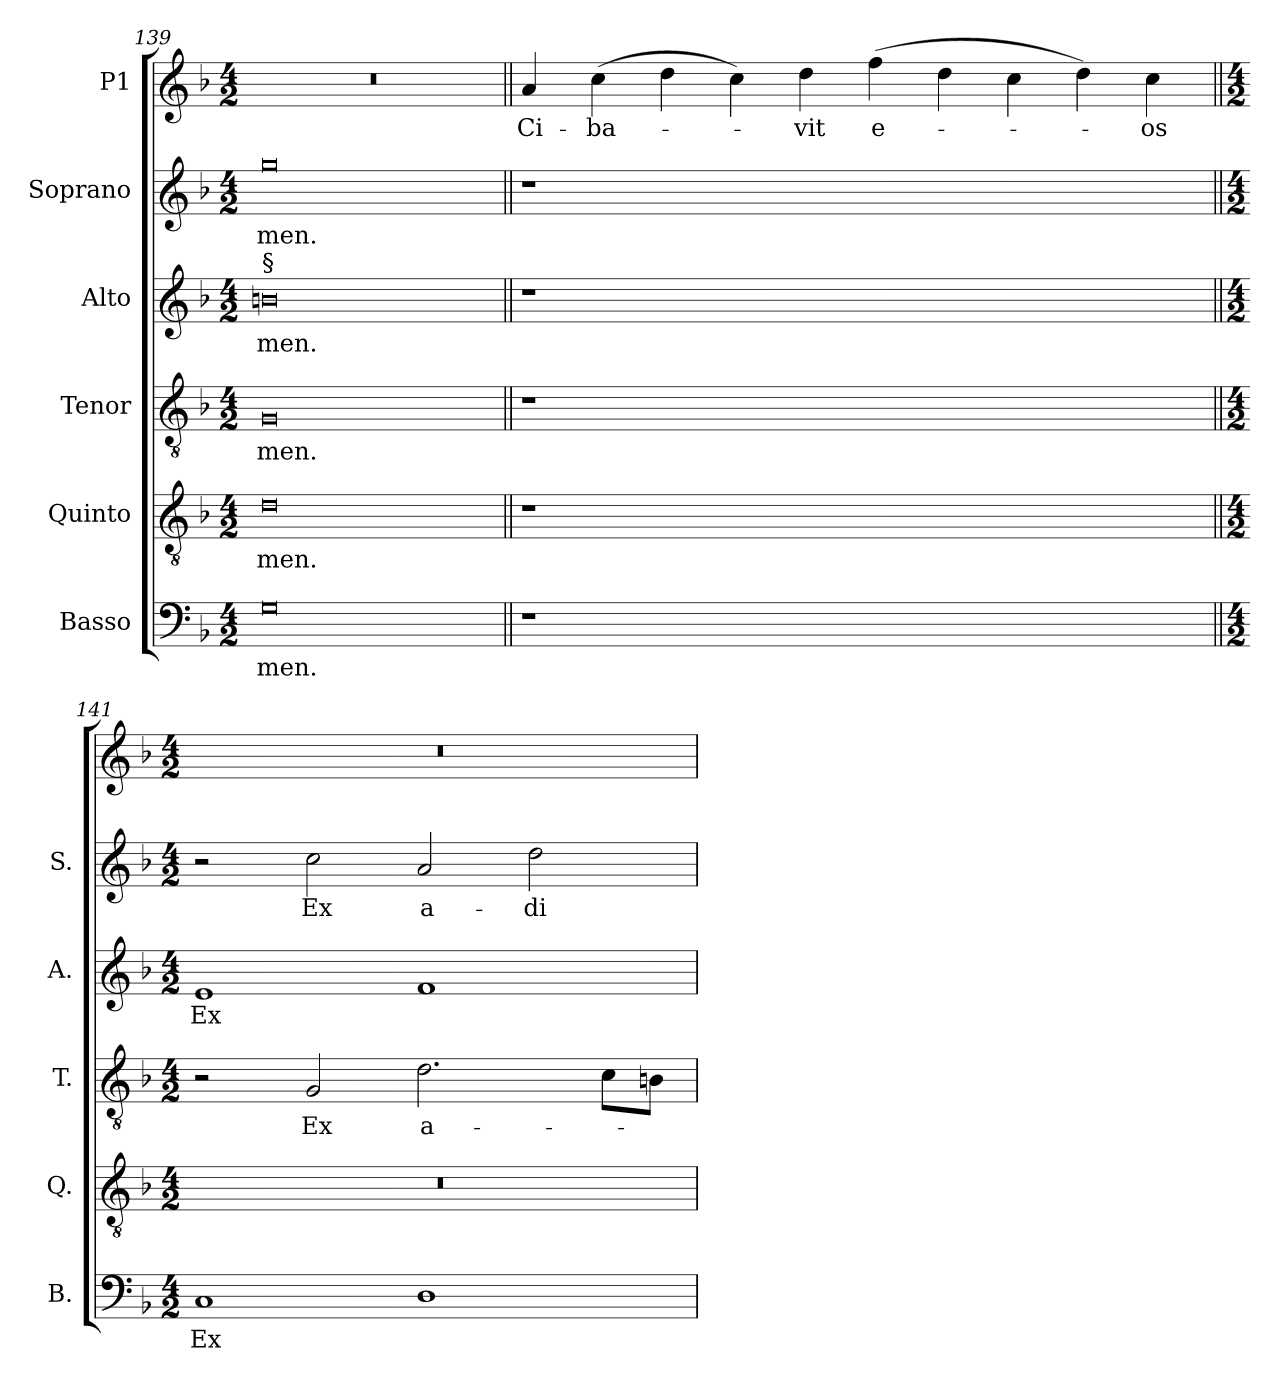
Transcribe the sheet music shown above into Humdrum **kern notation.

**kern	**text	**kern	**text	**kern	**text	**kern	**text	**kern	**text	**kern	**text
*part6	*part6	*part5	*part5	*part4	*part4	*part3	*part3	*part2	*part2	*part1	*part1
*staff6	*staff6	*staff5	*staff5	*staff4	*staff4	*staff3	*staff3	*staff2	*staff2	*staff1	*staff1
*I"Basso	*	*I"Quinto	*	*I"Tenor	*	*I"Alto	*	*I"Soprano	*	*I"P1	*
*I'B.	*	*I'Q.	*	*I'T.	*	*I'A.	*	*I'S.	*	*	*
*clefF4	*	*clefGv2	*	*clefGv2	*	*clefG2	*	*clefG2	*	*clefG2	*
*	*	*ITrd7c12	*	*ITrd7c12	*	*	*	*	*	*	*
*k[b-]	*	*k[b-]	*	*k[b-]	*	*k[b-]	*	*k[b-]	*	*k[b-]	*
*F:	*	*F:	*	*F:	*	*F:	*	*F:	*	*F:	*
*M4/2	*	*M4/2	*	*M4/2	*	*M4/2	*	*M4/2	*	*M4/2	*
=139	=139	=139	=139	=139	=139	=139	=139	=139	=139	=139	=139
!	!LO:LY:b:color=#000000	!	!	!	!	!	!	!	!	!	!
!	!	!	!LO:LY:b:color=#000000	!	!	!	!	!	!	!	!
!	!	!	!	!	!LO:LY:b:color=#000000	!	!	!	!	!	!
!	!	!	!	!	!	!	!LO:LY:b:color=#000000	!	!	!	!
!	!	!	!	!	!	!LO:TX:a:t=§	!	!	!	!	!
!	!	!	!	!	!	!	!	!	!LO:LY:b:color=#000000	!LO:N:vis=1	!
0Gi	-men.	0Di	-men.	0GGi	-men.	0bi	-men.	0ggi	-men.	0r	.
!!LO:LB:g=z
=140||	=140||	=140||	=140||	=140||	=140||	=140||	=140||	=140||	=140||	=140||	=140||
!LO:N:vis=1	!	!LO:N:vis=1	!	!LO:N:vis=1	!	!LO:N:vis=1	!	!LO:N:vis=1	!	!	!
!	!	!	!	!	!	!	!	!	!	!	!LO:LY:b:color=#000000
0r	.	0r	.	0r	.	0r	.	0r	.	4ai/	Ci-
!	!	!	!	!	!	!	!	!	!	!	!LO:LY:b:color=#000000
.	.	.	.	.	.	.	.	.	.	(4cci\	-ba-
.	.	.	.	.	.	.	.	.	.	4ddi\	.
.	.	.	.	.	.	.	.	.	.	4cci\)	.
!	!	!	!	!	!	!	!	!	!	!	!LO:LY:b:color=#000000
.	.	.	.	.	.	.	.	.	.	4ddi\	-vit
!	!	!	!	!	!	!	!	!	!	!	!LO:LY:b:color=#000000
.	.	.	.	.	.	.	.	.	.	(4ffi\	e-
.	.	.	.	.	.	.	.	.	.	4ddi\	.
.	.	.	.	.	.	.	.	.	.	4cci\	.
2ryy	.	2ryy	.	2ryy	.	2ryy	.	2ryy	.	4ddi\)	.
!	!	!	!	!	!	!	!	!	!	!	!LO:LY:b:color=#000000
.	.	.	.	.	.	.	.	.	.	4cci\	-os
!!LO:LB:g=z
=141||	=141||	=141||	=141||	=141||	=141||	=141||	=141||	=141||	=141||	=141||	=141||
*M4/2	*	*M4/2	*	*M4/2	*	*M4/2	*	*M4/2	*	*M4/2	*
!	!LO:LY:b:color=#000000	!LO:N:vis=1	!	!	!	!	!	!	!	!	!
!	!	!	!	!	!	!	!LO:LY:b:color=#000000	!	!	!LO:N:vis=1	!
1Ci	Ex	0r	.	2r	.	1ei	Ex	2r	.	0r	.
!	!	!	!	!	!LO:LY:b:color=#000000	!	!	!	!	!	!
!	!	!	!	!	!	!	!	!	!LO:LY:b:color=#000000	!	!
.	.	.	.	2GGi/	Ex	.	.	2cci\	Ex	.	.
!	!	!	!	!	!LO:LY:b:color=#000000	!	!	!	!	!	!
!	!	!	!	!	!	!	!	!	!LO:LY:b:color=#000000	!	!
1Di	.	.	.	2.Di\	a-	1fi	.	2ai/	a-	.	.
!	!	!	!	!	!	!	!	!	!LO:LY:b:color=#000000	!	!
.	.	.	.	.	.	.	.	2ddi\	-di-	.	.
.	.	.	.	8Ci\L	.	.	.	.	.	.	.
.	.	.	.	8BBni\J	.	.	.	.	.	.	.
=	=	=	=	=	=	=	=	=	=	=	=
*-	*-	*-	*-	*-	*-	*-	*-	*-	*-	*-	*-
